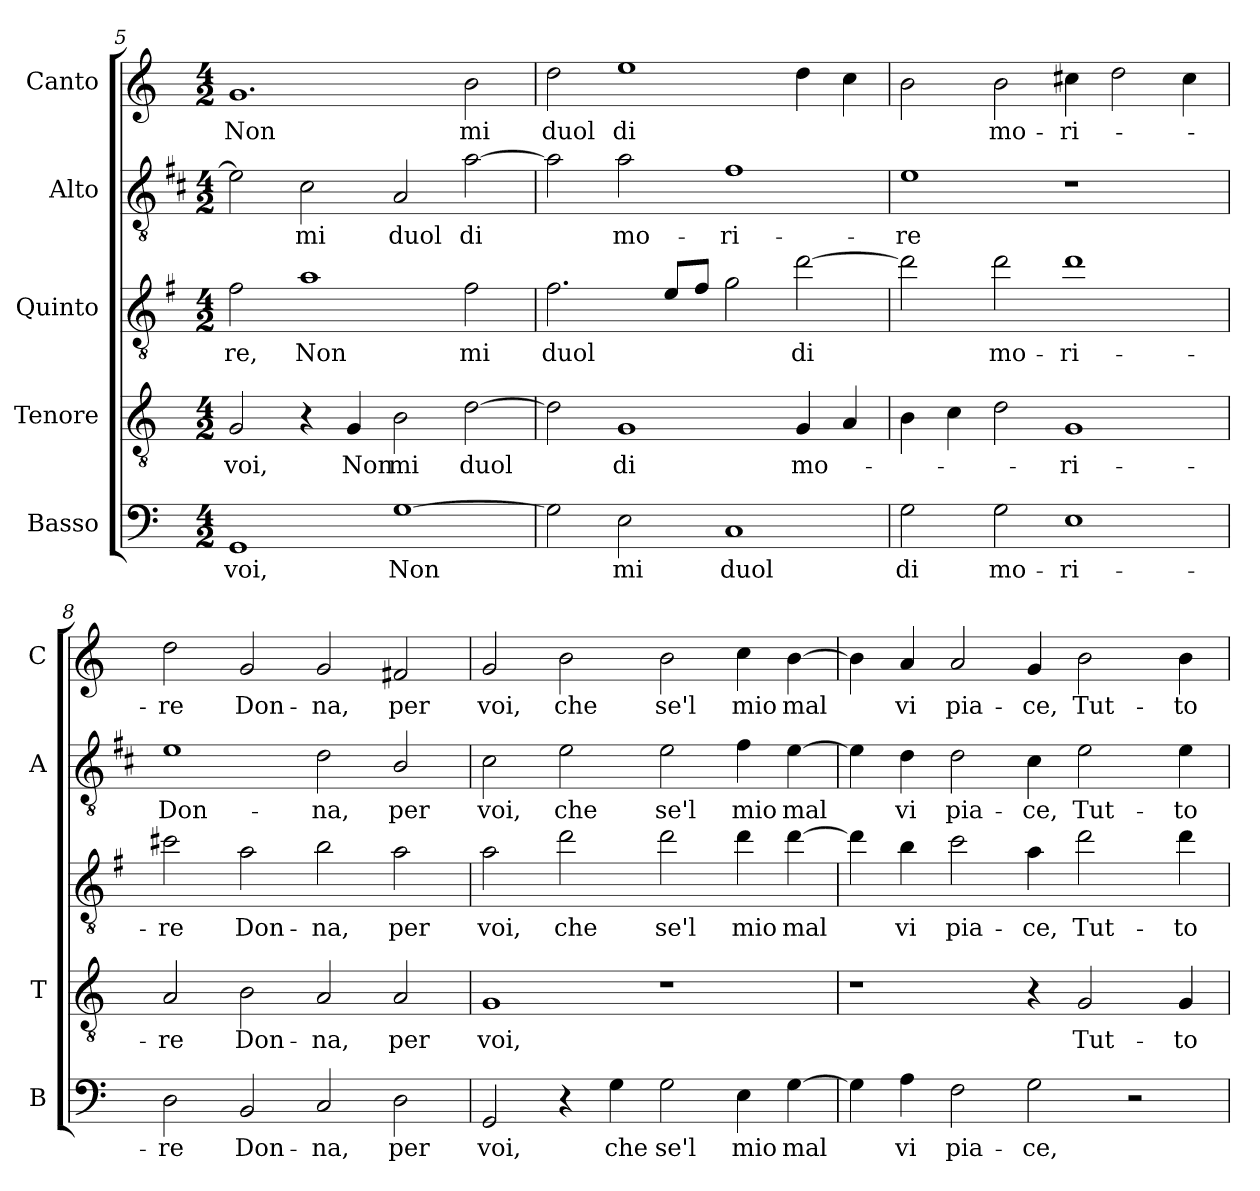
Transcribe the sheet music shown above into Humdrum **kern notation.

**kern	**text	**kern	**text	**kern	**text	**kern	**text	**kern	**text
*part5	*part5	*part4	*part4	*part3	*part3	*part2	*part2	*part1	*part1
*staff5	*staff5	*staff4	*staff4	*staff3	*staff3	*staff2	*staff2	*staff1	*staff1
*I"Basso	*	*I"Tenore	*	*I"Quinto	*	*I"Alto	*	*I"Canto	*
*I'B	*	*I'T	*	*	*	*I'A	*	*I'C	*
!!LO:LB:g=z
*clefF4	*	*clefGv2	*	*clefGv2	*	*clefGv2	*	*clefG2	*
*	*	*	*	*ITrd4c7	*	*ITrd1c2	*	*	*
*k[]	*	*k[]	*	*k[]	*	*k[]	*	*k[]	*
*C:	*	*C:	*	*C:	*	*C:	*	*C:	*
*M4/2	*	*M4/2	*	*M4/2	*	*M4/2	*	*M4/2	*
=5	=5	=5	=5	=5	=5	=5	=5	=5	=5
!	!LO:LY:b	!	!LO:LY:b	!	!LO:LY:b	!	!	!	!LO:LY:b
1GG	voi,	2G/	voi,	2B\	-re,	2d\]	.	1.g	Non
!	!	!	!	!	!LO:LY:b	!	!LO:LY:b	!	!
.	.	4r	.	1d	Non	2B\	mi	.	.
!	!	!	!LO:LY:b	!	!	!	!	!	!
.	.	4G/	Non	.	.	.	.	.	.
!	!LO:LY:b	!	!LO:LY:b	!	!	!	!LO:LY:b	!	!
[1G	Non	2B\	mi	.	.	2G/	duol	.	.
!	!	!	!LO:LY:b	!	!LO:LY:b	!	!LO:LY:b	!	!LO:LY:b
.	.	[2d\	duol	2B\	mi	[2g\	di	2b\	mi
=6	=6	=6	=6	=6	=6	=6	=6	=6	=6
!	!	!	!	!	!LO:LY:b	!	!	!	!LO:LY:b
2G\]	.	2d\]	.	2.B\	duol	2g\]	.	2dd\	duol
!	!LO:LY:b	!	!LO:LY:b	!	!	!	!LO:LY:b	!	!LO:LY:b
2E\	mi	1G	di	.	.	2g\	mo-	1ee	di
.	.	.	.	8A/L	.	.	.	.	.
.	.	.	.	8B/J	.	.	.	.	.
!	!LO:LY:b	!	!	!	!	!	!LO:LY:b	!	!
1C	duol	.	.	2c\	.	1e	-ri-	.	.
!	!	!	!LO:LY:b	!	!LO:LY:b	!	!	!	!
.	.	4G/	mo-	[2g\	di	.	.	4dd\	.
.	.	4A/	.	.	.	.	.	4cc\	.
=7	=7	=7	=7	=7	=7	=7	=7	=7	=7
!	!LO:LY:b	!	!	!	!	!	!LO:LY:b	!	!
2G\	di	4B\	.	2g\]	.	1d	-re	2b\	.
.	.	4c\	.	.	.	.	.	.	.
!	!LO:LY:b	!	!	!	!LO:LY:b	!	!	!	!LO:LY:b
2G\	mo-	2d\	.	2g\	mo-	.	.	2b\	mo-
!	!LO:LY:b	!	!LO:LY:b	!	!LO:LY:b	!	!	!	!LO:LY:b
1E	-ri-	1G	-ri-	1g	-ri-	1r	.	4cc#X\	-ri-
.	.	.	.	.	.	.	.	2dd\	.
.	.	.	.	.	.	.	.	4cc#\	.
=8	=8	=8	=8	=8	=8	=8	=8	=8	=8
!	!LO:LY:b	!	!LO:LY:b	!	!LO:LY:b	!	!LO:LY:b	!	!LO:LY:b
2D\	-re	2A/	-re	2f#X\	-re	1d	Don-	2dd\	-re
!	!LO:LY:b	!	!LO:LY:b	!	!LO:LY:b	!	!	!	!LO:LY:b
2BB/	Don-	2B\	Don-	2d\	Don-	.	.	2g/	Don-
!	!LO:LY:b	!	!LO:LY:b	!	!LO:LY:b	!	!LO:LY:b	!	!LO:LY:b
2C/	-na,	2A/	-na,	2e\	-na,	2c\	-na,	2g/	-na,
!	!LO:LY:b	!	!LO:LY:b	!	!LO:LY:b	!	!LO:LY:b	!	!LO:LY:b
2D\	per	2A/	per	2d\	per	2A/	per	2f#X/	per
!!LO:PB:g=z
=9	=9	=9	=9	=9	=9	=9	=9	=9	=9
!	!LO:LY:b	!	!LO:LY:b	!	!LO:LY:b	!	!LO:LY:b	!	!LO:LY:b
2GG/	voi,	1G	voi,	2d\	voi,	2B\	voi,	2g/	voi,
!	!	!	!	!	!LO:LY:b	!	!LO:LY:b	!	!LO:LY:b
4r	.	.	.	2g\	che	2d\	che	2b\	che
!	!LO:LY:b	!	!	!	!	!	!	!	!
4G\	che	.	.	.	.	.	.	.	.
!	!LO:LY:b	!	!	!	!LO:LY:b	!	!LO:LY:b	!	!LO:LY:b
2G\	se'l	1r	.	2g\	se'l	2d\	se'l	2b\	se'l
!	!LO:LY:b	!	!	!	!LO:LY:b	!	!LO:LY:b	!	!LO:LY:b
4E\	mio	.	.	4g\	mio	4e\	mio	4cc\	mio
!	!LO:LY:b	!	!	!	!LO:LY:b	!	!LO:LY:b	!	!LO:LY:b
[4G\	mal	.	.	[4g\	mal	[4d\	mal	[4b\	mal
=10	=10	=10	=10	=10	=10	=10	=10	=10	=10
4G\]	.	1r	.	4g\]	.	4d\]	.	4b\]	.
!	!LO:LY:b	!	!	!	!LO:LY:b	!	!LO:LY:b	!	!LO:LY:b
4A\	vi	.	.	4e\	vi	4c\	vi	4a/	vi
!	!LO:LY:b	!	!	!	!LO:LY:b	!	!LO:LY:b	!	!LO:LY:b
2F\	pia-	.	.	2f\	pia-	2c\	pia-	2a/	pia-
!	!LO:LY:b	!	!	!	!LO:LY:b	!	!LO:LY:b	!	!LO:LY:b
2G\	-ce,	4r	.	4d\	-ce,	4B\	-ce,	4g/	-ce,
!	!	!	!LO:LY:b	!	!LO:LY:b	!	!LO:LY:b	!	!LO:LY:b
.	.	2G/	Tut-	2g\	Tut-	2d\	Tut-	2b\	Tut-
2r	.	.	.	.	.	.	.	.	.
!	!	!	!LO:LY:b	!	!LO:LY:b	!	!LO:LY:b	!	!LO:LY:b
.	.	4G/	-to	4g\	-to	4d\	-to	4b\	-to
=	=	=	=	=	=	=	=	=	=
*-	*-	*-	*-	*-	*-	*-	*-	*-	*-
